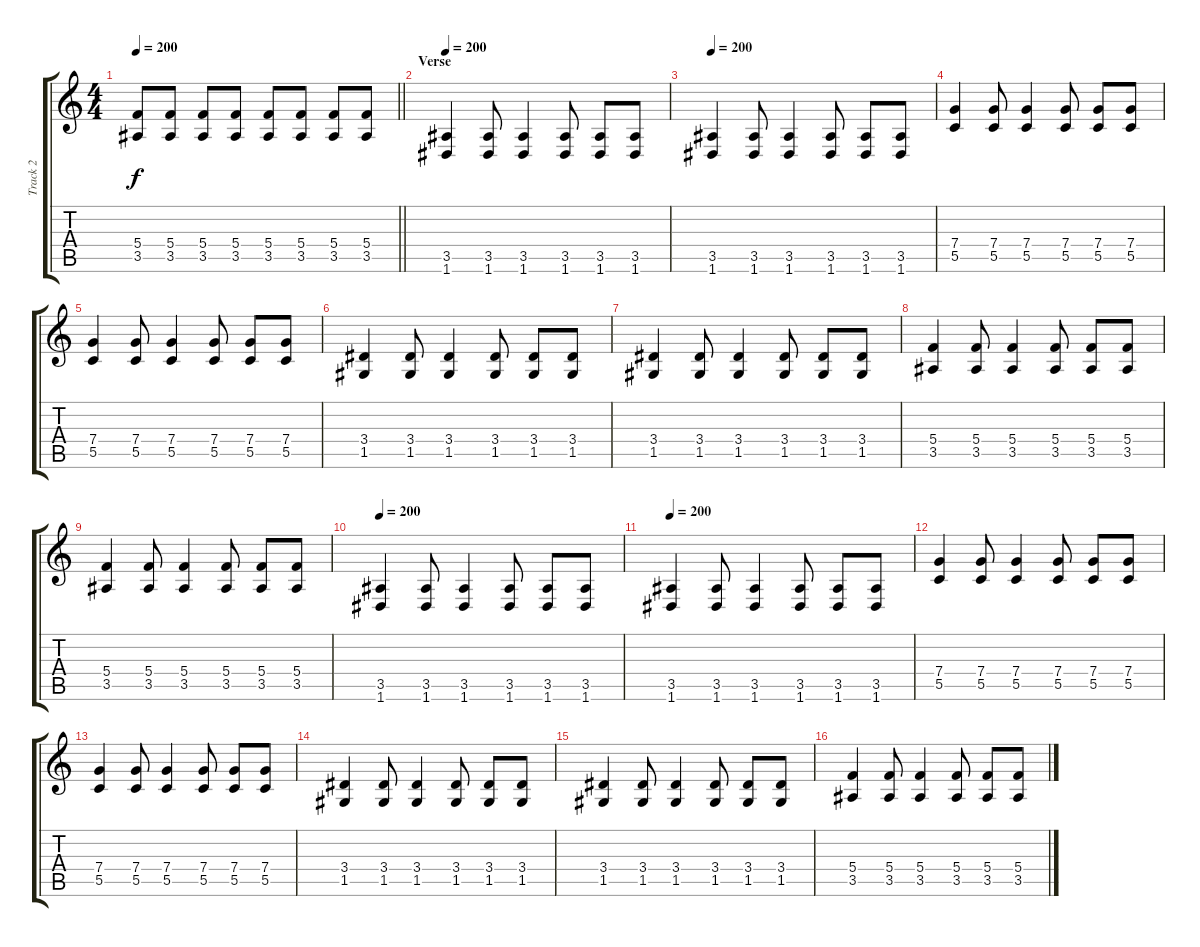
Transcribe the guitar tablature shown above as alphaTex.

\track ("Track 2" "Track 2") {instrument distortionguitar}
\staff {score tabs}
\tuning (D4 A3 F3 C3 G2 D2) {hide}
\ts (4 4)
\tempo 200
\clef g2
\barLineRight lightlight
\ks c
(5.4 3.5).8{dy f} (5.4 3.5).8 (5.4 3.5).8 (5.4 3.5).8 (5.4 3.5).8 (5.4 3.5).8 (5.4 3.5).8 (5.4 3.5).8 |
\section ("" "Verse")
\tempo 200
(3.5 1.6).4 (3.5 1.6).8 (3.5 1.6).4 (3.5 1.6).8 (3.5 1.6).8 (3.5 1.6).8 |
\tempo 200
(3.5 1.6).4 (3.5 1.6).8 (3.5 1.6).4 (3.5 1.6).8 (3.5 1.6).8 (3.5 1.6).8 |
(7.4 5.5).4 (7.4 5.5).8 (7.4 5.5).4 (7.4 5.5).8 (7.4 5.5).8 (7.4 5.5).8 |
(7.4 5.5).4 (7.4 5.5).8 (7.4 5.5).4 (7.4 5.5).8 (7.4 5.5).8 (7.4 5.5).8 |
(3.4 1.5).4 (3.4 1.5).8 (3.4 1.5).4 (3.4 1.5).8 (3.4 1.5).8 (3.4 1.5).8 |
(3.4 1.5).4 (3.4 1.5).8 (3.4 1.5).4 (3.4 1.5).8 (3.4 1.5).8 (3.4 1.5).8 |
(5.4 3.5).4 (5.4 3.5).8 (5.4 3.5).4 (5.4 3.5).8 (5.4 3.5).8 (5.4 3.5).8 |
(5.4 3.5).4 (5.4 3.5).8 (5.4 3.5).4 (5.4 3.5).8 (5.4 3.5).8 (5.4 3.5).8 |
\tempo 200
(3.5 1.6).4 (3.5 1.6).8 (3.5 1.6).4 (3.5 1.6).8 (3.5 1.6).8 (3.5 1.6).8 |
\tempo 200
(3.5 1.6).4 (3.5 1.6).8 (3.5 1.6).4 (3.5 1.6).8 (3.5 1.6).8 (3.5 1.6).8 |
(7.4 5.5).4 (7.4 5.5).8 (7.4 5.5).4 (7.4 5.5).8 (7.4 5.5).8 (7.4 5.5).8 |
(7.4 5.5).4 (7.4 5.5).8 (7.4 5.5).4 (7.4 5.5).8 (7.4 5.5).8 (7.4 5.5).8 |
(3.4 1.5).4 (3.4 1.5).8 (3.4 1.5).4 (3.4 1.5).8 (3.4 1.5).8 (3.4 1.5).8 |
(3.4 1.5).4 (3.4 1.5).8 (3.4 1.5).4 (3.4 1.5).8 (3.4 1.5).8 (3.4 1.5).8 |
(5.4 3.5).4 (5.4 3.5).8 (5.4 3.5).4 (5.4 3.5).8 (5.4 3.5).8 (5.4 3.5).8
